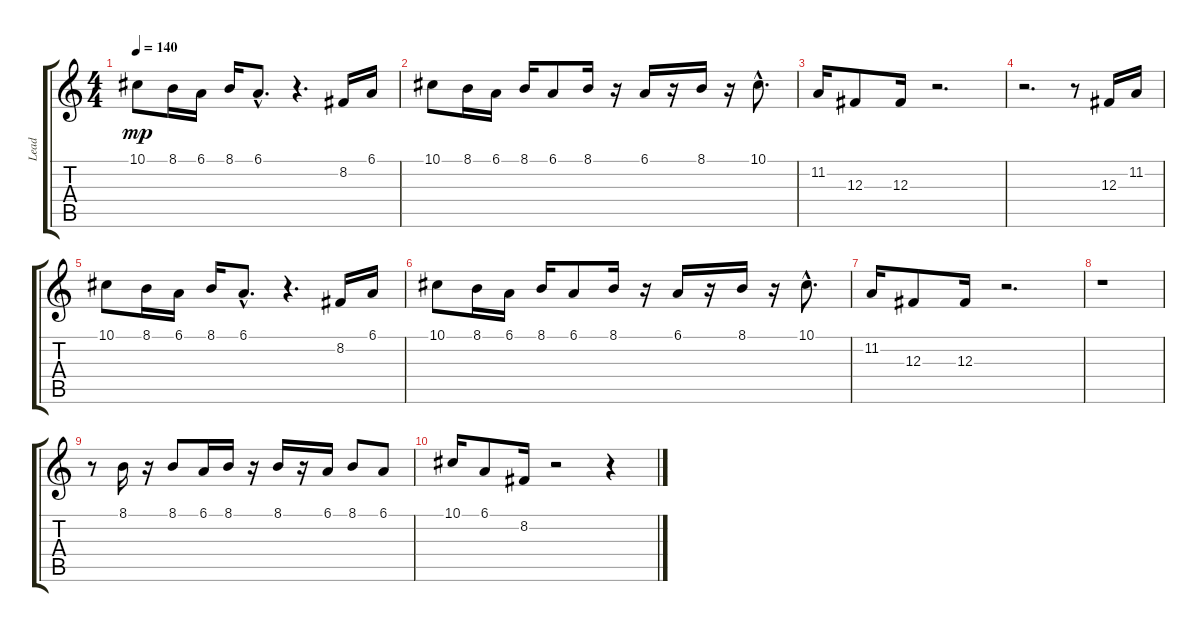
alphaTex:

\track ("Lead" "Lead") {instrument lead2sawtooth}
\staff {score tabs}
\tuning (Eb4 Bb3 Gb3 Db3 Ab2 Eb2) {hide}
\ts (4 4)
\tempo 140
\clef g2
\ks c
10.1.8{dy mp volume 14} 8.1.16 6.1.16 8.1.16 6.1{hac}.8{d} r.4{d} 8.2.16{volume 13} 6.1.16 |
10.1.8 8.1.16{volume 12} 6.1.16 8.1.16 6.1.8 8.1.16 r.16 6.1.16{volume 12} r.16 8.1.16 r.16 10.1{hac}.8{d} |
11.2.16{volume 11} 12.3.8 12.3.16{volume 11} r.2{d} |
r.2{d} r.8 12.3.16{volume 9} 11.2.16 |
10.1.8{volume 8} 8.1.16 6.1.16 8.1.16 6.1{hac}.8{d} r.4{d} 8.2.16{volume 7} 6.1.16 |
10.1.8 8.1.16{volume 7} 6.1.16 8.1.16 6.1.8 8.1.16 r.16 6.1.16{volume 6} r.16 8.1.16 r.16 10.1{hac}.8{d} |
11.2.16{volume 6} 12.3.8 12.3.16{volume 5} r.2{d} |
r.1 |
r.8 8.1.16{volume 3} r.16 8.1.8 6.1.16{volume 2} 8.1.16 r.16 8.1.16 r.16 6.1.16 8.1.8{volume 2} 6.1.8 |
10.1.16 6.1.8 8.2.16{volume 1} r.2 r.4
